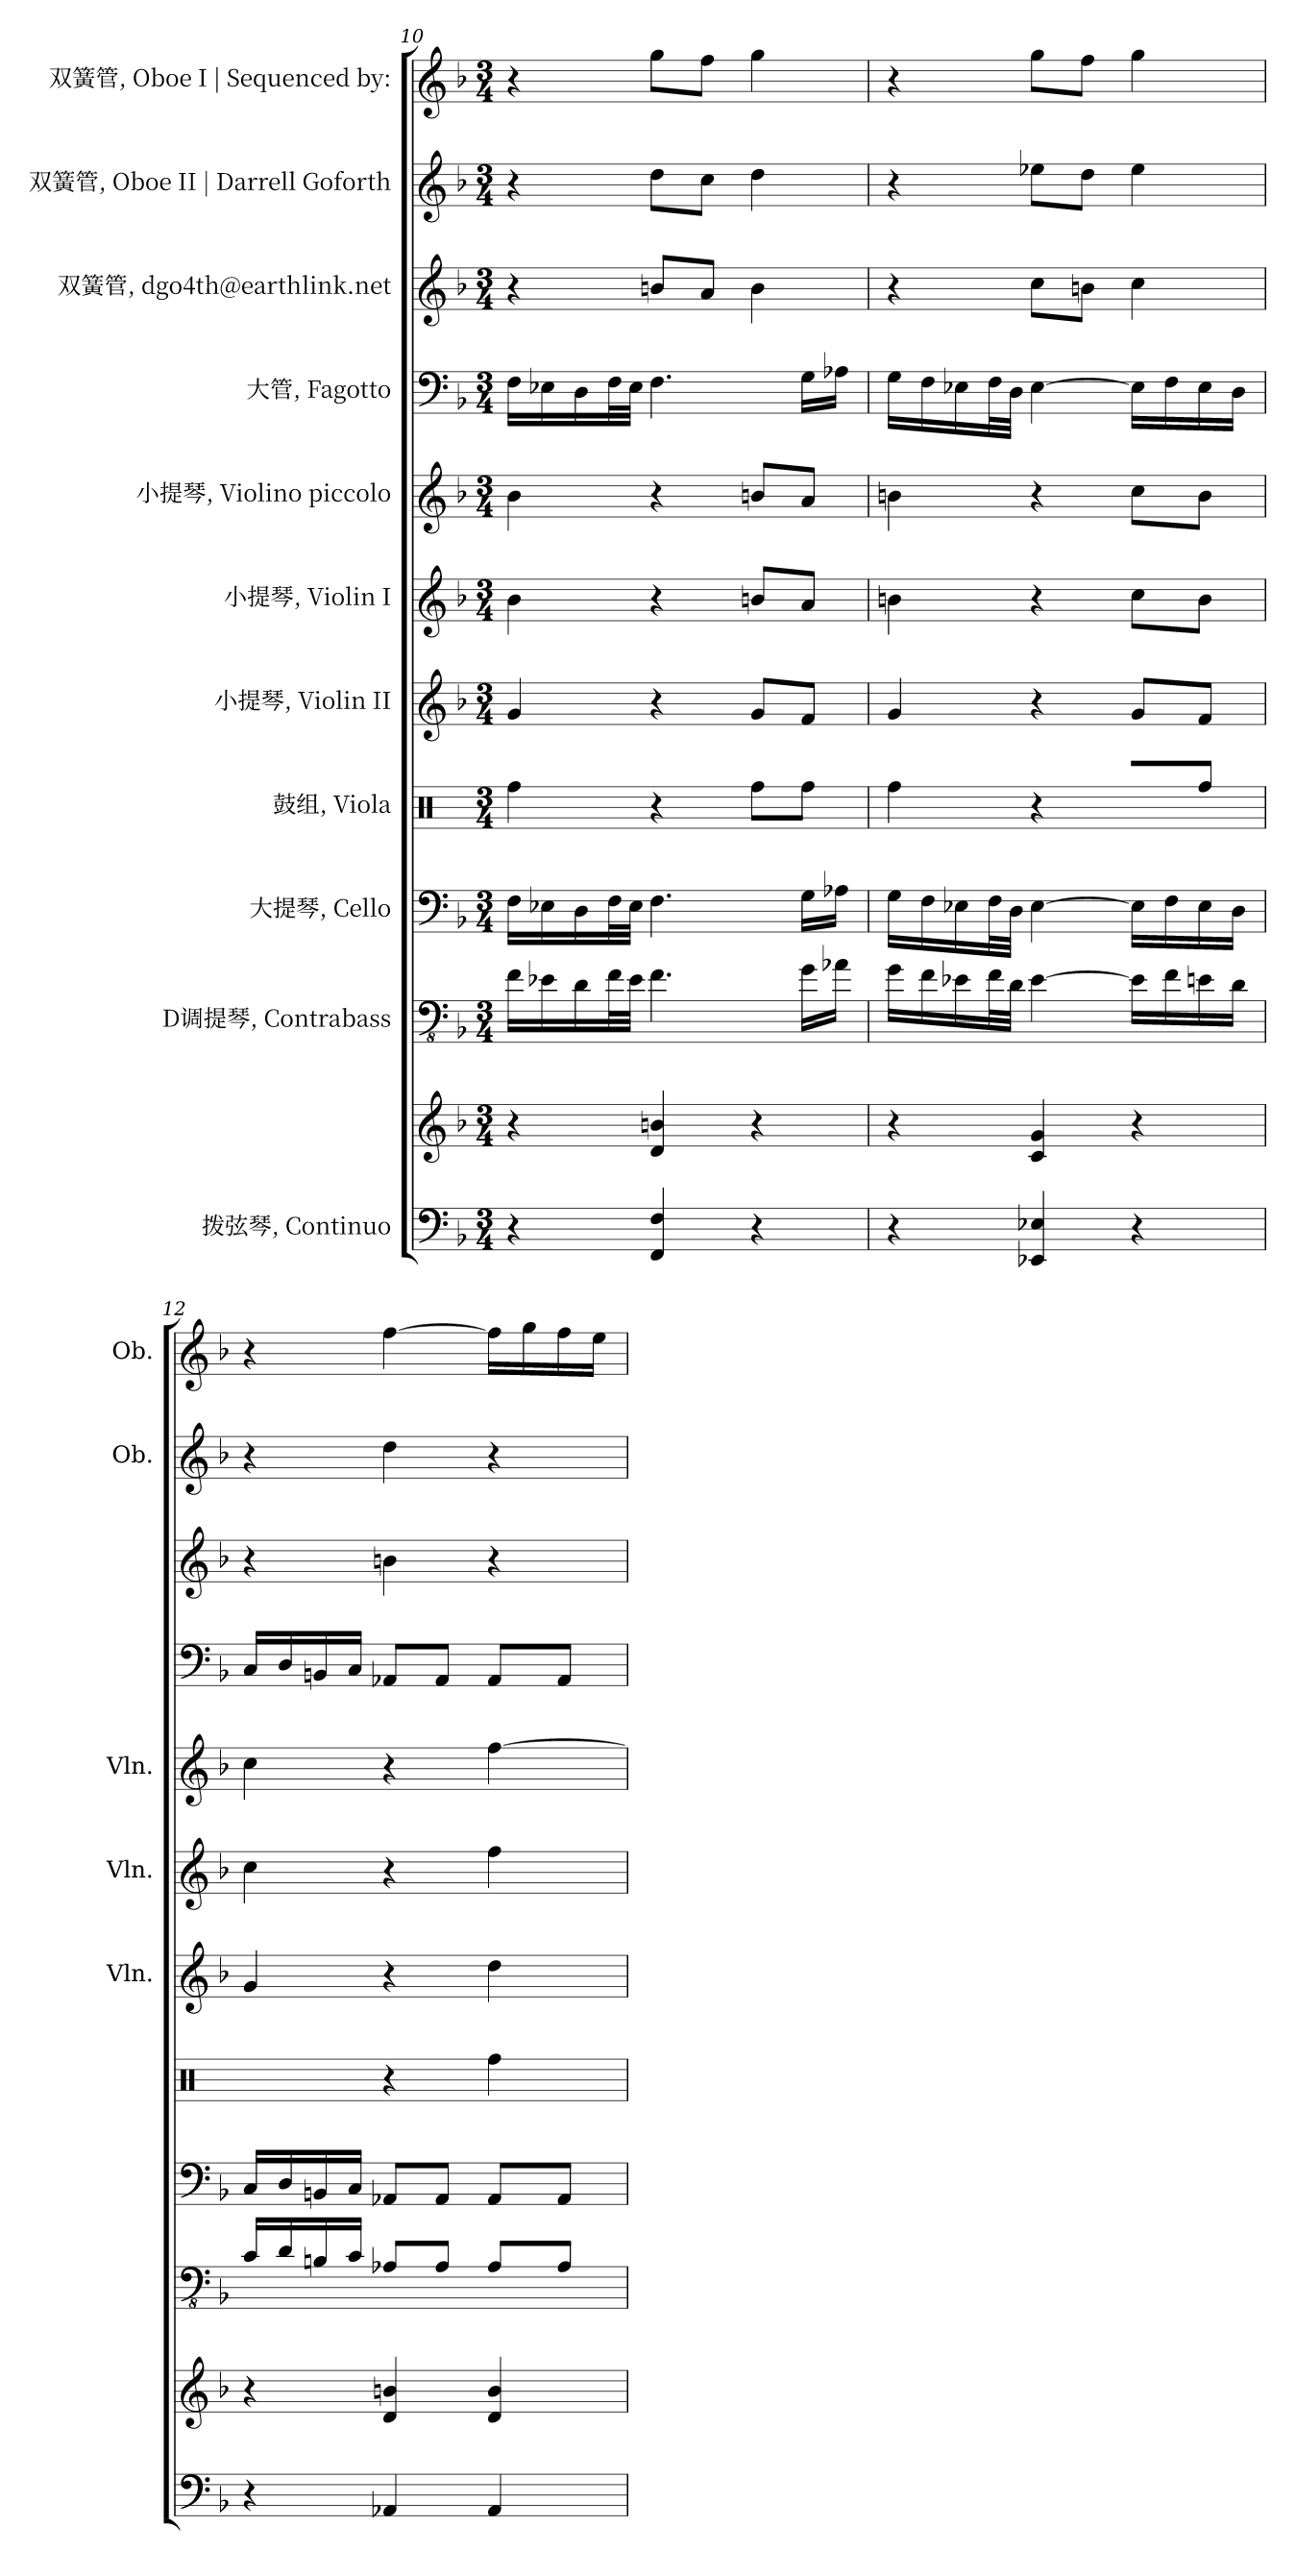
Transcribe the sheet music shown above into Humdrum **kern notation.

**kern	**kern	**kern	**kern	**kern	**kern	**kern	**kern	**kern	**kern	**kern	**kern
*part11	*part11	*part10	*part9	*part8	*part7	*part6	*part5	*part4	*part3	*part2	*part1
*staff12	*staff11	*staff10	*staff9	*staff8	*staff7	*staff6	*staff5	*staff4	*staff3	*staff2	*staff1
*I"拨弦琴, Continuo	*	*I"D调提琴, Contrabass	*I"大提琴, Cello	*I"鼓组, Viola	*I"小提琴, Violin II	*I"小提琴, Violin I	*I"小提琴, Violino piccolo	*I"大管, Fagotto	*I"双簧管, dgo4th@earthlink.net	*I"双簧管, Oboe II | Darrell Goforth	*I"双簧管, Oboe I | Sequenced by:
*	*	*	*	*	*I'Vln.	*I'Vln.	*I'Vln.	*	*	*I'Ob.	*I'Ob.
*clefF4	*clefG2	*clefFv4	*clefF4	*clefX	*clefG2	*clefG2	*clefG2	*clefF4	*clefG2	*clefG2	*clefG2
*	*	*ITrd7c12	*	*	*	*	*	*	*	*	*
*k[b-]	*k[b-]	*k[b-]	*k[b-]	*k[]	*k[b-]	*k[b-]	*k[b-]	*k[b-]	*k[b-]	*k[b-]	*k[b-]
*M3/4	*M3/4	*M3/4	*M3/4	*M3/4	*M3/4	*M3/4	*M3/4	*M3/4	*M3/4	*M3/4	*M3/4
=10	=10	=10	=10	=10	=10	=10	=10	=10	=10	=10	=10
4r	4r	16FF\LL	16F\LL	4Rff\	4g/	4b-\	4b-\	16F\LL	4r	4r	4r
.	.	16EE-X\	16E-X\	.	.	.	.	16E-X\	.	.	.
.	.	16DD\	16D\	.	.	.	.	16D\	.	.	.
.	.	32FF\L	32F\L	.	.	.	.	32F\L	.	.	.
.	.	32EE-\JJJ	32E-\JJJ	.	.	.	.	32E-\JJJ	.	.	.
4FF/ 4F/	4d/ 4bn/	4.FF\	4.F\	4r	4r	4r	4r	4.F\	8bn/L	8dd\L	8gg\L
.	.	.	.	.	.	.	.	.	8a/J	8cc\J	8ff\J
4r	4r	.	.	8Rff\L	8g/L	8bn/L	8bn/L	.	4b\	4dd\	4gg\
.	.	16GG\LL	16G\LL	8Rff\J	8f/J	8a/J	8a/J	16G\LL	.	.	.
.	.	16AA-X\JJ	16A-X\JJ	.	.	.	.	16A-X\JJ	.	.	.
=11	=11	=11	=11	=11	=11	=11	=11	=11	=11	=11	=11
4r	4r	16GG\LL	16G\LL	4Rff\	4g/	4bn\	4bn\	16G\LL	4r	4r	4r
.	.	16FF\	16F\	.	.	.	.	16F\	.	.	.
.	.	16EE-X\	16E-X\	.	.	.	.	16E-X\	.	.	.
.	.	32FF\L	32F\L	.	.	.	.	32F\L	.	.	.
.	.	32DD\JJJ	32D\JJJ	.	.	.	.	32D\JJJ	.	.	.
4EE-X/ 4E-X/	4c/ 4g/	[4EE-\	[4E-\	4r	4r	4r	4r	[4E-\	8cc\L	8ee-X\L	8gg\L
.	.	.	.	.	.	.	.	.	8bn\J	8dd\J	8ff\J
4r	4r	16EE-\LL]	16E-\LL]	8R/L	8g/L	8cc\L	8cc\L	16E-\LL]	4cc\	4ee-\	4gg\
.	.	16FF\	16F\	.	.	.	.	16F\	.	.	.
.	.	16EEn\	16E-\	8Rff/J	8f/J	8b\J	8b\J	16E-\	.	.	.
.	.	16DD\JJ	16D\JJ	.	.	.	.	16D\JJ	.	.	.
!!LO:PB:g=z
=12	=12	=12	=12	=12	=12	=12	=12	=12	=12	=12	=12
4r	4r	16CC/LL	16C/LL	4R/	4g/	4cc\	4cc\	16C/LL	4r	4r	4r
.	.	16DD/	16D/	.	.	.	.	16D/	.	.	.
.	.	16BBBn/	16BBn/	.	.	.	.	16BBn/	.	.	.
.	.	16CC/JJ	16C/JJ	.	.	.	.	16C/JJ	.	.	.
4AA-X/	4d/ 4bn/	8AAA-X/L	8AA-X/L	4r	4r	4r	4r	8AA-X/L	4bn\	4dd\	[4ff\
.	.	8AAA-/J	8AA-/J	.	.	.	.	8AA-/J	.	.	.
4AA-/	4d/ 4b/	8AAA-/L	8AA-/L	4Rff\	4dd\	4ff\	[4ff\	8AA-/L	4r	4r	16ff\LL]
.	.	.	.	.	.	.	.	.	.	.	16gg\
.	.	8AAA-/J	8AA-/J	.	.	.	.	8AA-/J	.	.	16ff\
.	.	.	.	.	.	.	.	.	.	.	16ee\JJ
=	=	=	=	=	=	=	=	=	=	=	=
*-	*-	*-	*-	*-	*-	*-	*-	*-	*-	*-	*-
